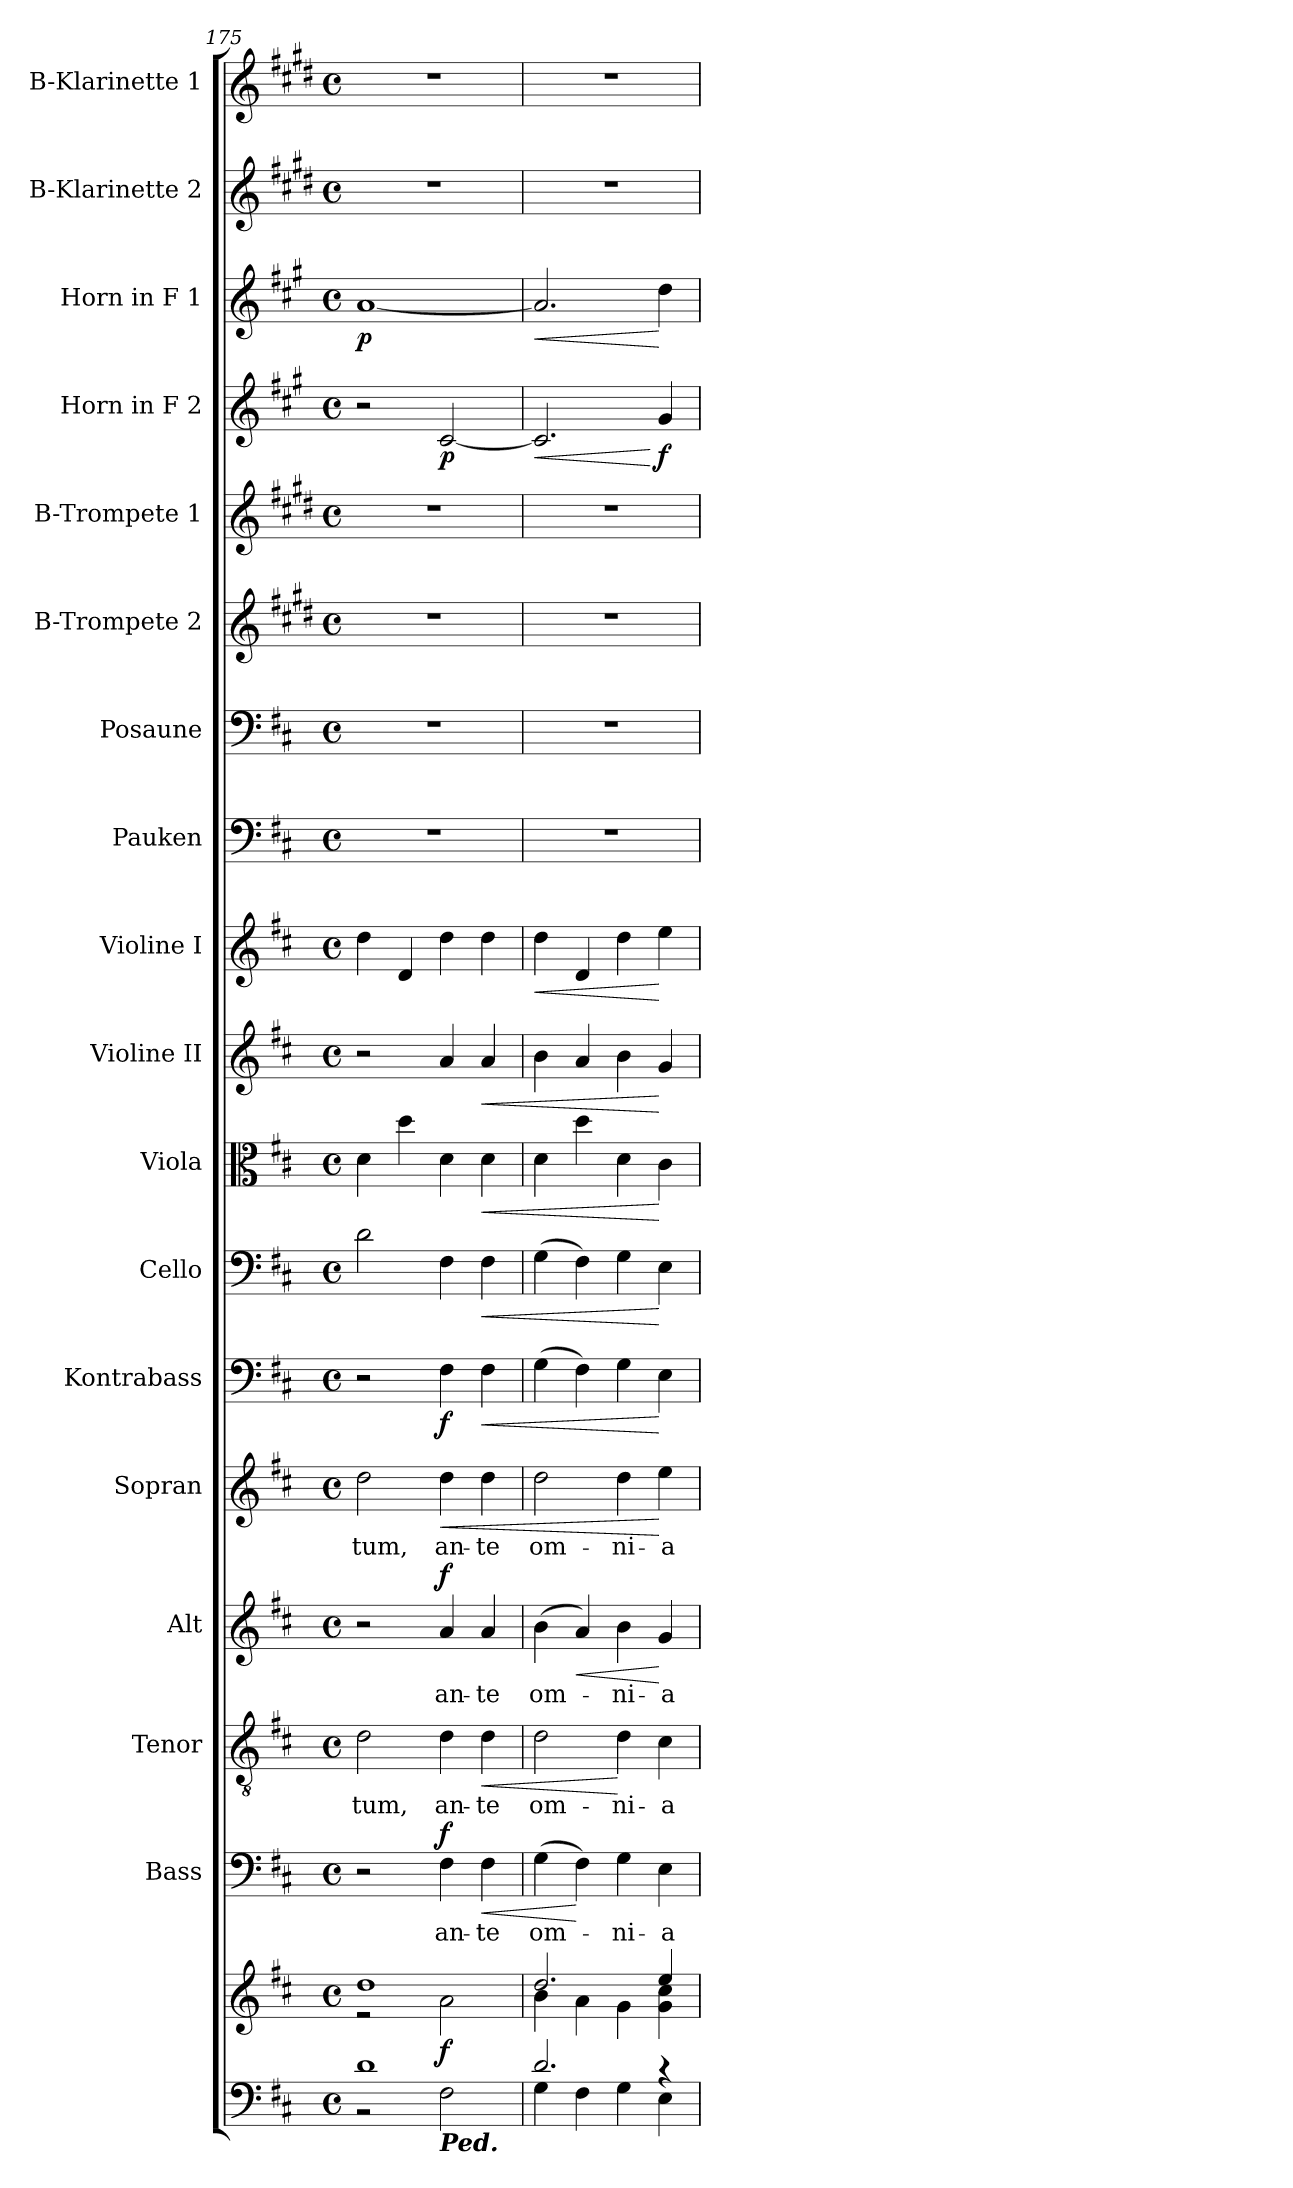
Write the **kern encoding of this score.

**kern	**kern	**dynam	**kern	**text	**dynam	**kern	**text	**dynam	**kern	**text	**dynam	**kern	**text	**dynam	**kern	**dynam	**kern	**dynam	**kern	**dynam	**kern	**dynam	**kern	**dynam	**kern	**kern	**kern	**kern	**kern	**dynam	**kern	**dynam	**kern	**kern
*part18	*part18	*part18	*part17	*part17	*part17	*part16	*part16	*part16	*part15	*part15	*part15	*part14	*part14	*part14	*part13	*part13	*part12	*part12	*part11	*part11	*part10	*part10	*part9	*part9	*part8	*part7	*part6	*part5	*part4	*part4	*part3	*part3	*part2	*part1
*staff19	*staff18	*staff18/19	*staff17	*staff17	*staff17	*staff16	*staff16	*staff16	*staff15	*staff15	*staff15	*staff14	*staff14	*staff14	*staff13	*staff13	*staff12	*staff12	*staff11	*staff11	*staff10	*staff10	*staff9	*staff9	*staff8	*staff7	*staff6	*staff5	*staff4	*staff4	*staff3	*staff3	*staff2	*staff1
*	*	*	*I"Bass	*	*	*I"Tenor	*	*	*I"Alt	*	*	*I"Sopran	*	*	*I"Kontrabass	*	*I"Cello	*	*I"Viola	*	*I"Violine II	*	*I"Violine I	*	*I"Pauken	*I"Posaune	*I"B-Trompete 2	*I"B-Trompete 1	*I"Horn in F 2	*	*I"Horn in F 1	*	*I"B-Klarinette 2	*I"B-Klarinette 1
*	*	*	*I'B.	*	*	*I'T.	*	*	*I'A.	*	*	*I'S.	*	*	*I'Kb.	*	*	*	*I'Vla.	*	*I'Vl. II	*	*I'Vl. I	*	*I'Pk.	*I'Pos.	*I'B Trp. 2	*I'B Trp. 1	*	*	*	*	*I'B Kl. 2	*I'B Kl. 1
*clefF4	*clefG2	*	*clefF4	*	*	*clefGv2	*	*	*clefG2	*	*	*clefG2	*	*	*clefF4	*	*clefF4	*	*clefC3	*	*clefG2	*	*clefG2	*	*clefF4	*clefF4	*clefG2	*clefG2	*clefG2	*	*clefG2	*	*clefG2	*clefG2
*	*	*	*	*	*	*	*	*	*	*	*	*	*	*	*ITrd7c12	*	*	*	*	*	*	*	*	*	*	*	*ITrd1c2	*ITrd1c2	*ITrd4c7	*	*ITrd4c7	*	*ITrd1c2	*ITrd1c2
*k[f#c#]	*k[f#c#]	*	*k[f#c#]	*	*	*k[f#c#]	*	*	*k[f#c#]	*	*	*k[f#c#]	*	*	*k[f#c#]	*	*k[f#c#]	*	*k[f#c#]	*	*k[f#c#]	*	*k[f#c#]	*	*k[f#c#]	*k[f#c#]	*k[f#c#]	*k[f#c#]	*k[f#c#]	*	*k[f#c#]	*	*k[f#c#]	*k[f#c#]
*D:	*D:	*	*D:	*	*	*D:	*	*	*D:	*	*	*D:	*	*	*D:	*	*D:	*	*D:	*	*D:	*	*D:	*	*D:	*D:	*D:	*D:	*D:	*	*D:	*	*D:	*D:
*M4/4	*M4/4	*	*M4/4	*	*	*M4/4	*	*	*M4/4	*	*	*M4/4	*	*	*M4/4	*	*M4/4	*	*M4/4	*	*M4/4	*	*M4/4	*	*M4/4	*M4/4	*M4/4	*M4/4	*M4/4	*	*M4/4	*	*M4/4	*M4/4
*met(c)	*met(c)	*	*met(c)	*	*	*met(c)	*	*	*met(c)	*	*	*met(c)	*	*	*met(c)	*	*met(c)	*	*met(c)	*	*met(c)	*	*met(c)	*	*met(c)	*met(c)	*met(c)	*met(c)	*met(c)	*	*met(c)	*	*met(c)	*met(c)
=175	=175	=175	=175	=175	=175	=175	=175	=175	=175	=175	=175	=175	=175	=175	=175	=175	=175	=175	=175	=175	=175	=175	=175	=175	=175	=175	=175	=175	=175	=175	=175	=175	=175	=175
*^	*^	*	*	*	*	*	*	*	*	*	*	*	*	*	*	*	*	*	*	*	*	*	*	*	*	*	*	*	*	*	*	*	*	*
!	!	!	!	!	!	!	!	!	!LO:LY:b	!	!	!	!	!	!LO:LY:b	!	!	!	!	!	!	!	!	!	!	!	!	!	!	!	!	!	!	!LO:DY:b	!	!
1d	2r	1dd	2re	.	2r	.	.	2d\	-tum,	.	2r	.	.	2dd\	-tum,	.	2r	.	2d\	.	4d\	.	2r	.	4dd\	.	1r	1r	1r	1r	2r	.	[1d	p	1r	1r
.	.	.	.	.	.	.	.	.	.	.	.	.	.	.	.	.	.	.	.	.	4dd\	.	.	.	4d/	.	.	.	.	.	.	.	.	.	.	.
!	!LO:TX:b:Bi:t=Ped.	!	!	!	!	!	!	!	!	!	!	!	!	!	!	!	!	!	!	!	!	!	!	!	!	!	!	!	!	!	!	!	!	!	!	!
!	!	!	!	!LO:DY:b	!	!LO:LY:b	!LO:DY:a	!	!LO:LY:b	!	!	!LO:LY:b	!LO:DY:a	!	!LO:LY:b	!LO:HP:b	!	!LO:DY:b	!	!	!	!	!	!	!	!	!	!	!	!	!	!LO:DY:b	!	!	!	!
.	2F#\	.	2a\	f	4F#\	an-	f	4d\	an-	.	4a/	an-	f	4dd\	an-	<	4FF#\	f	4F#\	.	4d\	.	4a/	.	4dd\	.	.	.	.	.	[2F#/	p	.	.	.	.
!	!	!	!	!	!	!LO:LY:b	!LO:HP:b	!	!LO:LY:b	!LO:HP:b	!	!LO:LY:b	!	!	!LO:LY:b	!	!	!LO:HP:b	!	!LO:HP:b	!	!LO:HP:b	!	!LO:HP:b	!	!	!	!	!	!	!	!	!	!	!	!
.	.	.	.	.	4F#\	-te	<	4d\	-te	<	4a/	-te	.	4dd\	-te	.	4FF#\	<	4F#\	<	4d\	<	4a/	<	4dd\	.	.	.	.	.	.	.	.	.	.	.
=176	=176	=176	=176	=176	=176	=176	=176	=176	=176	=176	=176	=176	=176	=176	=176	=176	=176	=176	=176	=176	=176	=176	=176	=176	=176	=176	=176	=176	=176	=176	=176	=176	=176	=176	=176	=176
!	!	!	!	!	!	!LO:LY:b	!	!	!LO:LY:b	!	!	!LO:LY:b	!	!	!LO:LY:b	!	!	!	!	!	!	!	!	!	!	!LO:HP:b	!	!	!	!	!	!LO:HP:b	!	!LO:HP:b	!	!
2.d/	4G\	2.dd/	4b\	.	(>4G\	om-	.	2d\	om-	.	(>4b\	om-	.	2dd\	om-	.	(>4GG\	.	(>4G\	.	4d\	.	4b\	.	4dd\	<	1r	1r	1r	1r	2.F#/]	<	2.d/]	<	1r	1r
!	!	!	!	!	!	!	!	!	!	!	!	!	!LO:HP:b	!	!	!	!	!	!	!	!	!	!	!	!	!	!	!	!	!	!	!	!	!	!	!
.	4F#\	.	4a\	.	4F#\)	.	[	.	.	.	4a/)	.	<	.	.	.	4FF#\)	.	4F#\)	.	4dd\	.	4a/	.	4d/	.	.	.	.	.	.	.	.	.	.	.
!	!	!	!	!	!	!LO:LY:b	!	!	!LO:LY:b	!	!	!LO:LY:b	!	!	!LO:LY:b	!	!	!	!	!	!	!	!	!	!	!	!	!	!	!	!	!	!	!	!	!
.	4G\	.	4g\	.	4G\	-ni-	.	4d\	-ni-	[	4b\	-ni-	.	4dd\	-ni-	.	4GG\	.	4G\	.	4d\	.	4b\	.	4dd\	.	.	.	.	.	.	.	.	.	.	.
!	!	!	!	!	!	!LO:LY:b	!	!	!LO:LY:b	!	!	!LO:LY:b	!	!	!LO:LY:b	!	!	!	!	!	!	!	!	!	!	!	!	!	!	!	!	!LO:DY:n=1:b	!	!	!	!
4rc	4E\	4ee/	4g\ 4cc#\	.	4E\	-a	.	4c#\	-a	.	4g/	-a	[	4ee\	-a	[	4EE\	[	4E\	[	4c#\	[	4g/	[	4ee\	[	.	.	.	.	4c#/	[ f	4g\	[	.	.
*v	*v	*	*	*	*	*	*	*	*	*	*	*	*	*	*	*	*	*	*	*	*	*	*	*	*	*	*	*	*	*	*	*	*	*	*	*
*	*v	*v	*	*	*	*	*	*	*	*	*	*	*	*	*	*	*	*	*	*	*	*	*	*	*	*	*	*	*	*	*	*	*	*	*
=	=	=	=	=	=	=	=	=	=	=	=	=	=	=	=	=	=	=	=	=	=	=	=	=	=	=	=	=	=	=	=	=	=	=
*-	*-	*-	*-	*-	*-	*-	*-	*-	*-	*-	*-	*-	*-	*-	*-	*-	*-	*-	*-	*-	*-	*-	*-	*-	*-	*-	*-	*-	*-	*-	*-	*-	*-	*-
